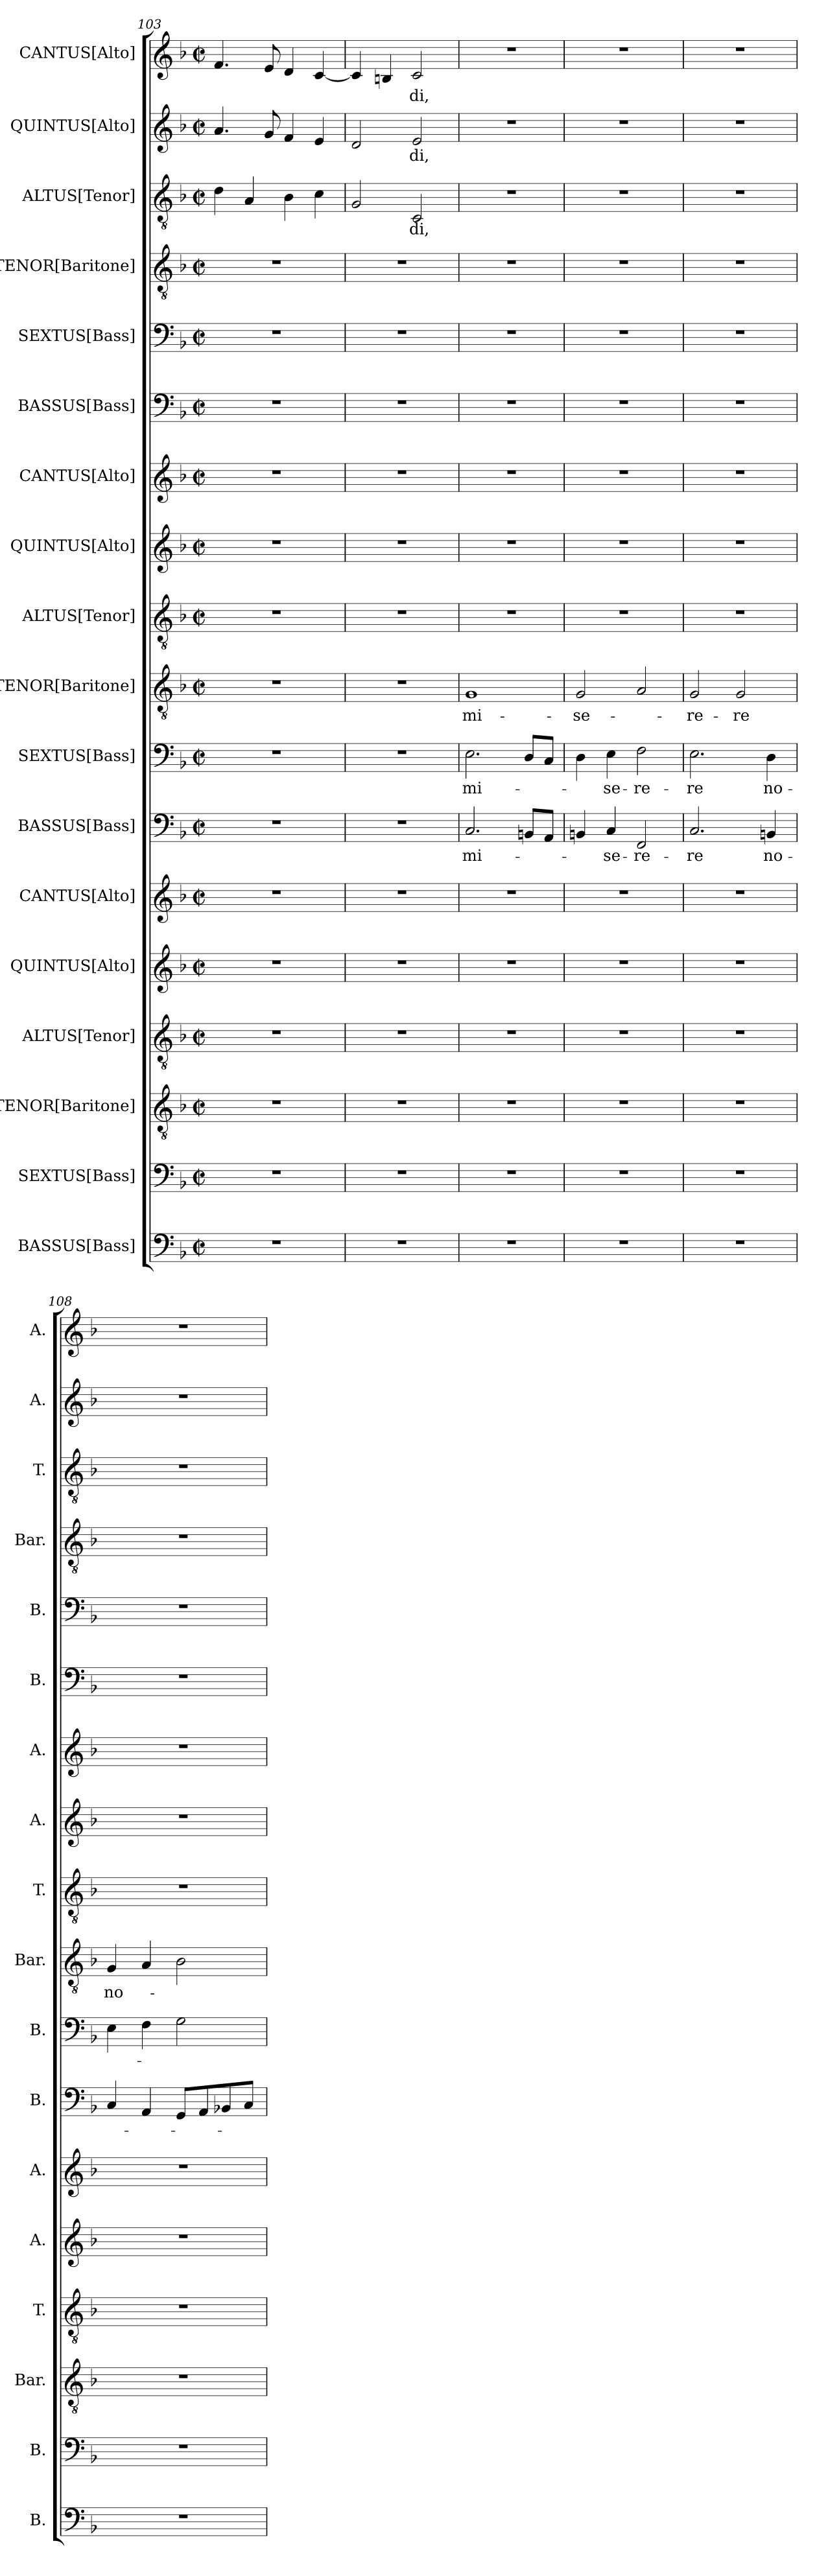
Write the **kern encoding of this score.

**kern	**kern	**kern	**kern	**kern	**kern	**kern	**text	**kern	**text	**kern	**text	**kern	**kern	**kern	**kern	**kern	**kern	**kern	**text	**kern	**text	**kern	**text
*part18	*part17	*part16	*part15	*part14	*part13	*part12	*part12	*part11	*part11	*part10	*part10	*part9	*part8	*part7	*part6	*part5	*part4	*part3	*part3	*part2	*part2	*part1	*part1
*staff18	*staff17	*staff16	*staff15	*staff14	*staff13	*staff12	*staff12	*staff11	*staff11	*staff10	*staff10	*staff9	*staff8	*staff7	*staff6	*staff5	*staff4	*staff3	*staff3	*staff2	*staff2	*staff1	*staff1
*I"BASSUS[Bass]	*I"SEXTUS[Bass]	*I"TENOR[Baritone]	*I"ALTUS[Tenor]	*I"QUINTUS[Alto]	*I"CANTUS[Alto]	*I"BASSUS[Bass]	*	*I"SEXTUS[Bass]	*	*I"TENOR[Baritone]	*	*I"ALTUS[Tenor]	*I"QUINTUS[Alto]	*I"CANTUS[Alto]	*I"BASSUS[Bass]	*I"SEXTUS[Bass]	*I"TENOR[Baritone]	*I"ALTUS[Tenor]	*	*I"QUINTUS[Alto]	*	*I"CANTUS[Alto]	*
*I'B.	*I'B.	*I'Bar.	*I'T.	*I'A.	*I'A.	*I'B.	*	*I'B.	*	*I'Bar.	*	*I'T.	*I'A.	*I'A.	*I'B.	*I'B.	*I'Bar.	*I'T.	*	*I'A.	*	*I'A.	*
*clefF4	*clefF4	*clefGv2	*clefGv2	*clefG2	*clefG2	*clefF4	*	*clefF4	*	*clefGv2	*	*clefGv2	*clefG2	*clefG2	*clefF4	*clefF4	*clefGv2	*clefGv2	*	*clefG2	*	*clefG2	*
*	*	*ITrd7c12	*ITrd7c12	*	*	*	*	*	*	*ITrd7c12	*	*ITrd7c12	*	*	*	*	*ITrd7c12	*ITrd7c12	*	*	*	*	*
*k[b-]	*k[b-]	*k[b-]	*k[b-]	*k[b-]	*k[b-]	*k[b-]	*	*k[b-]	*	*k[b-]	*	*k[b-]	*k[b-]	*k[b-]	*k[b-]	*k[b-]	*k[b-]	*k[b-]	*	*k[b-]	*	*k[b-]	*
*F:	*F:	*F:	*F:	*F:	*F:	*F:	*	*F:	*	*F:	*	*F:	*F:	*F:	*F:	*F:	*F:	*F:	*	*F:	*	*F:	*
*M2/2	*M2/2	*M2/2	*M2/2	*M2/2	*M2/2	*M2/2	*	*M2/2	*	*M2/2	*	*M2/2	*M2/2	*M2/2	*M2/2	*M2/2	*M2/2	*M2/2	*	*M2/2	*	*M2/2	*
*met(c|)	*met(c|)	*met(c|)	*met(c|)	*met(c|)	*met(c|)	*met(c|)	*	*met(c|)	*	*met(c|)	*	*met(c|)	*met(c|)	*met(c|)	*met(c|)	*met(c|)	*met(c|)	*met(c|)	*	*met(c|)	*	*met(c|)	*
=103	=103	=103	=103	=103	=103	=103	=103	=103	=103	=103	=103	=103	=103	=103	=103	=103	=103	=103	=103	=103	=103	=103	=103
1r	1r	1r	1r	1r	1r	1r	.	1r	.	1r	.	1r	1r	1r	1r	1r	1r	4D\	.	4.a/	.	4.f/	.
.	.	.	.	.	.	.	.	.	.	.	.	.	.	.	.	.	.	4AA/	.	.	.	.	.
.	.	.	.	.	.	.	.	.	.	.	.	.	.	.	.	.	.	.	.	8g/	.	8e/	.
.	.	.	.	.	.	.	.	.	.	.	.	.	.	.	.	.	.	4BB-\	.	4f/	.	4d/	.
.	.	.	.	.	.	.	.	.	.	.	.	.	.	.	.	.	.	4C\	.	4e/	.	[<4c/	.
=104	=104	=104	=104	=104	=104	=104	=104	=104	=104	=104	=104	=104	=104	=104	=104	=104	=104	=104	=104	=104	=104	=104	=104
1r	1r	1r	1r	1r	1r	1r	.	1r	.	1r	.	1r	1r	1r	1r	1r	1r	2GG/	.	2d/	.	4c/]	.
.	.	.	.	.	.	.	.	.	.	.	.	.	.	.	.	.	.	.	.	.	.	4Bn/	.
!	!	!	!	!	!	!	!	!	!	!	!	!	!	!	!	!	!	!	!LO:LY:b	!	!LO:LY:b	!	!LO:LY:b
.	.	.	.	.	.	.	.	.	.	.	.	.	.	.	.	.	.	2CC/	-di,	2e/	-di,	2c/	-di,
=105	=105	=105	=105	=105	=105	=105	=105	=105	=105	=105	=105	=105	=105	=105	=105	=105	=105	=105	=105	=105	=105	=105	=105
!	!	!	!	!	!	!	!LO:LY:b	!	!LO:LY:b	!	!LO:LY:b	!	!	!	!	!	!	!	!	!	!	!	!
1r	1r	1r	1r	1r	1r	2.C/	mi-	2.E\	mi-	1GG	mi-	1r	1r	1r	1r	1r	1r	1r	.	1r	.	1r	.
.	.	.	.	.	.	8BBn/L	.	8D/L	.	.	.	.	.	.	.	.	.	.	.	.	.	.	.
.	.	.	.	.	.	8AA/J	.	8C/J	.	.	.	.	.	.	.	.	.	.	.	.	.	.	.
=106	=106	=106	=106	=106	=106	=106	=106	=106	=106	=106	=106	=106	=106	=106	=106	=106	=106	=106	=106	=106	=106	=106	=106
!	!	!	!	!	!	!	!	!	!	!	!LO:LY:b	!	!	!	!	!	!	!	!	!	!	!	!
1r	1r	1r	1r	1r	1r	4BBn/	.	4D\	.	2GG/	-se-	1r	1r	1r	1r	1r	1r	1r	.	1r	.	1r	.
!	!	!	!	!	!	!	!LO:LY:b	!	!LO:LY:b	!	!	!	!	!	!	!	!	!	!	!	!	!	!
.	.	.	.	.	.	4C/	-se-	4E\	-se-	.	.	.	.	.	.	.	.	.	.	.	.	.	.
!	!	!	!	!	!	!	!LO:LY:b	!	!LO:LY:b	!	!	!	!	!	!	!	!	!	!	!	!	!	!
.	.	.	.	.	.	2FF/	-re-	2F\	-re-	2AA/	.	.	.	.	.	.	.	.	.	.	.	.	.
=107	=107	=107	=107	=107	=107	=107	=107	=107	=107	=107	=107	=107	=107	=107	=107	=107	=107	=107	=107	=107	=107	=107	=107
!	!	!	!	!	!	!	!LO:LY:b	!	!LO:LY:b	!	!LO:LY:b	!	!	!	!	!	!	!	!	!	!	!	!
1r	1r	1r	1r	1r	1r	2.C/	-re	2.E\	-re	2GG/	-re-	1r	1r	1r	1r	1r	1r	1r	.	1r	.	1r	.
!	!	!	!	!	!	!	!	!	!	!	!LO:LY:b	!	!	!	!	!	!	!	!	!	!	!	!
.	.	.	.	.	.	.	.	.	.	2GG/	-re	.	.	.	.	.	.	.	.	.	.	.	.
!	!	!	!	!	!	!	!LO:LY:b	!	!LO:LY:b	!	!	!	!	!	!	!	!	!	!	!	!	!	!
.	.	.	.	.	.	4BBn/	no-	4D\	no-	.	.	.	.	.	.	.	.	.	.	.	.	.	.
=108	=108	=108	=108	=108	=108	=108	=108	=108	=108	=108	=108	=108	=108	=108	=108	=108	=108	=108	=108	=108	=108	=108	=108
!	!	!	!	!	!	!	!	!	!	!	!LO:LY:b	!	!	!	!	!	!	!	!	!	!	!	!
1r	1r	1r	1r	1r	1r	4C/	.	4E\	.	4GG/	no-	1r	1r	1r	1r	1r	1r	1r	.	1r	.	1r	.
.	.	.	.	.	.	4AA/	.	4F\	.	4AA/	.	.	.	.	.	.	.	.	.	.	.	.	.
.	.	.	.	.	.	8GG/L	.	2G\	.	2BB-\	.	.	.	.	.	.	.	.	.	.	.	.	.
.	.	.	.	.	.	8AA/	.	.	.	.	.	.	.	.	.	.	.	.	.	.	.	.	.
.	.	.	.	.	.	8BB-X/	.	.	.	.	.	.	.	.	.	.	.	.	.	.	.	.	.
.	.	.	.	.	.	8C/J	.	.	.	.	.	.	.	.	.	.	.	.	.	.	.	.	.
=	=	=	=	=	=	=	=	=	=	=	=	=	=	=	=	=	=	=	=	=	=	=	=
*-	*-	*-	*-	*-	*-	*-	*-	*-	*-	*-	*-	*-	*-	*-	*-	*-	*-	*-	*-	*-	*-	*-	*-
